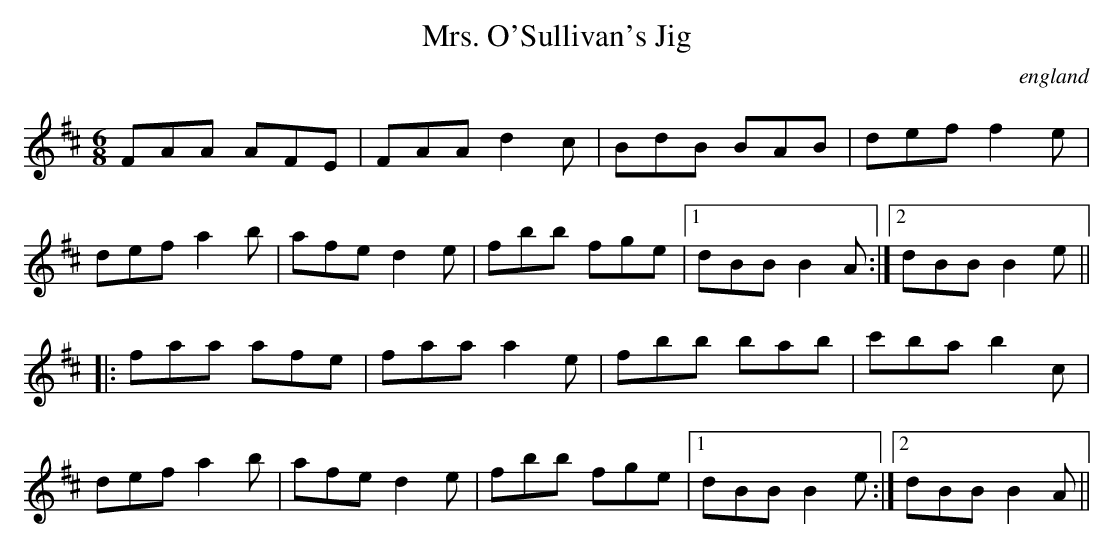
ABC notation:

X:1
T:Mrs. O'Sullivan's Jig
O:england
M:6/8
L:1/8
K:Bm
FAA AFE|FAA d2c|BdB BAB|def f2e|
def a2b|afe d2e|fbb fge|1 dBB B2A:|2 dBB B2e||
|:faa afe|faa a2e|fbb bab|c'ba b2c|
def a2b|afe d2e|fbb fge|1 dBB B2e:|2 dBB B2A||
